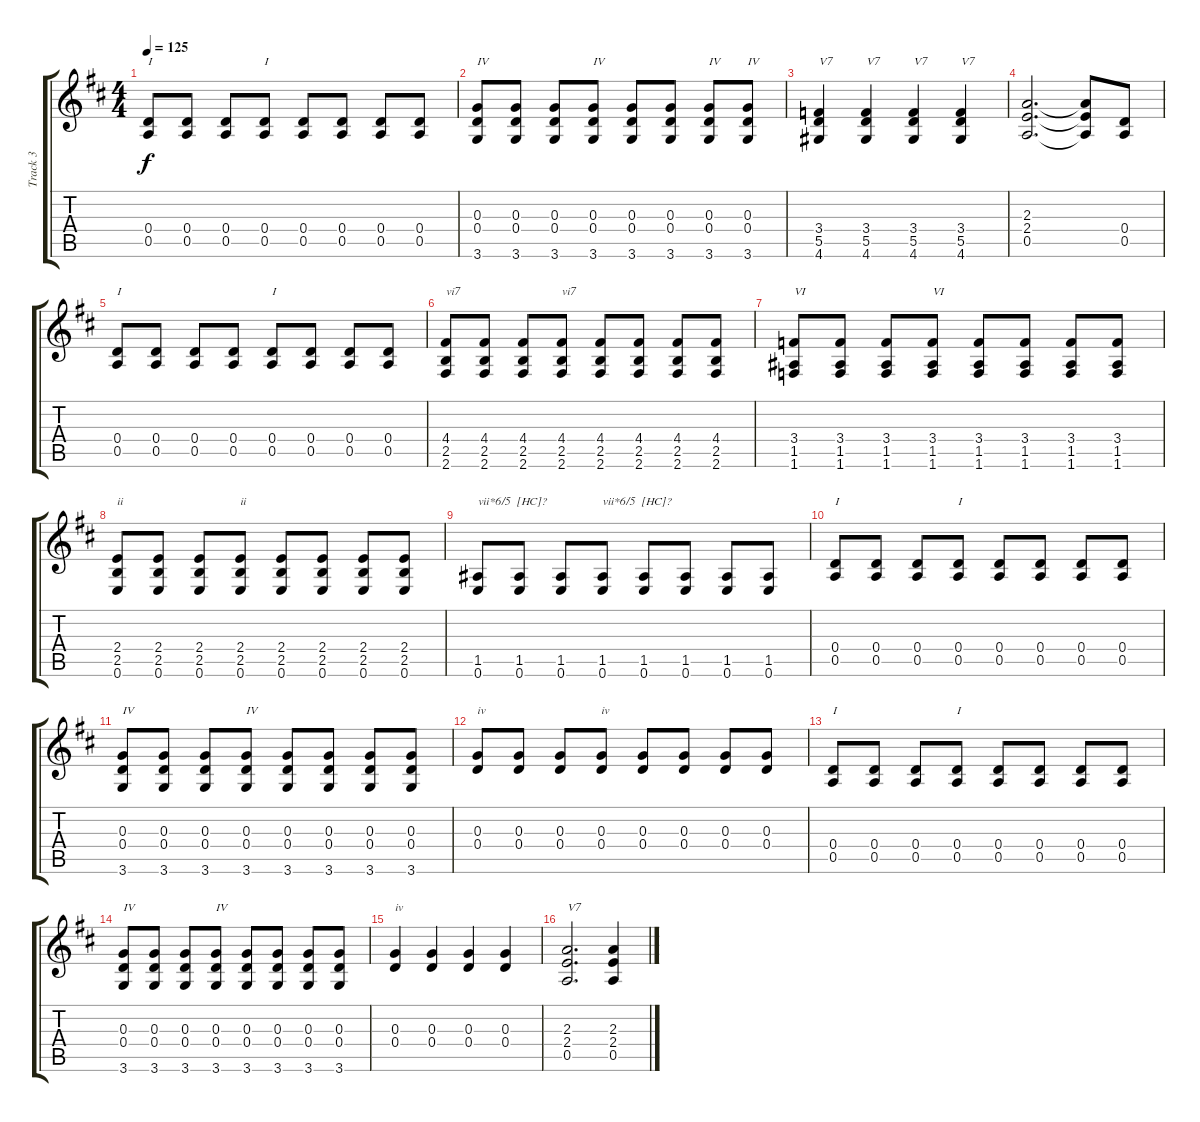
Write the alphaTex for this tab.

\track ("Track 3" "Track 3") {instrument overdrivenguitar}
\staff {score tabs}
\tuning (E4 B3 G3 D3 A2 E2) {hide}
\ts (4 4)
\tempo 125
\clef g2
\ks d
(0.4 0.5).8{txt "I" dy f} (0.4 0.5).8 (0.4 0.5).8 (0.4 0.5).8{txt "I"} (0.4 0.5).8 (0.4 0.5).8 (0.4 0.5).8 (0.4 0.5).8 |
(0.3 0.4 3.6).8{txt "IV"} (0.3 0.4 3.6).8 (0.3 0.4 3.6).8 (0.3 0.4 3.6).8{txt "IV"} (0.3 0.4 3.6).8 (0.3 0.4 3.6).8 (0.3 0.4 3.6).8{txt "IV"} (0.3 0.4 3.6).8{txt "IV"} |
(3.4 5.5 4.6).4{txt "V7"} (3.4 5.5 4.6).4{txt "V7"} (3.4 5.5 4.6).4{txt "V7"} (3.4 5.5 4.6).4{txt "V7"} |
(2.3 2.4 0.5).2{d} (2.3{t} 2.4{t} 0.5{t}).8 (0.4 0.5).8 |
(0.4 0.5).8{txt "I"} (0.4 0.5).8 (0.4 0.5).8 (0.4 0.5).8 (0.4 0.5).8{txt "I"} (0.4 0.5).8 (0.4 0.5).8 (0.4 0.5).8 |
(4.4 2.5 2.6).8{txt "vi7"} (4.4 2.5 2.6).8 (4.4 2.5 2.6).8 (4.4 2.5 2.6).8{txt "vi7"} (4.4 2.5 2.6).8 (4.4 2.5 2.6).8 (4.4 2.5 2.6).8 (4.4 2.5 2.6).8 |
(3.4 1.5 1.6).8{txt "VI"} (3.4 1.5 1.6).8 (3.4 1.5 1.6).8 (3.4 1.5 1.6).8{txt "VI"} (3.4 1.5 1.6).8 (3.4 1.5 1.6).8 (3.4 1.5 1.6).8 (3.4 1.5 1.6).8 |
(2.4 2.5 0.6).8{txt "ii"} (2.4 2.5 0.6).8 (2.4 2.5 0.6).8 (2.4 2.5 0.6).8{txt "ii"} (2.4 2.5 0.6).8 (2.4 2.5 0.6).8 (2.4 2.5 0.6).8 (2.4 2.5 0.6).8 |
(1.5 0.6).8{txt "vii*6/5  [HC]?"} (1.5 0.6).8 (1.5 0.6).8 (1.5 0.6).8{txt "vii*6/5  [HC]?"} (1.5 0.6).8 (1.5 0.6).8 (1.5 0.6).8 (1.5 0.6).8 |
(0.4 0.5).8{txt "I"} (0.4 0.5).8 (0.4 0.5).8 (0.4 0.5).8{txt "I"} (0.4 0.5).8 (0.4 0.5).8 (0.4 0.5).8 (0.4 0.5).8 |
(0.3 0.4 3.6).8{txt "IV"} (0.3 0.4 3.6).8 (0.3 0.4 3.6).8 (0.3 0.4 3.6).8{txt "IV"} (0.3 0.4 3.6).8 (0.3 0.4 3.6).8 (0.3 0.4 3.6).8 (0.3 0.4 3.6).8 |
(0.3 0.4).8{txt "iv"} (0.3 0.4).8 (0.3 0.4).8 (0.3 0.4).8{txt "iv"} (0.3 0.4).8 (0.3 0.4).8 (0.3 0.4).8 (0.3 0.4).8 |
(0.4 0.5).8{txt "I"} (0.4 0.5).8 (0.4 0.5).8 (0.4 0.5).8{txt "I"} (0.4 0.5).8 (0.4 0.5).8 (0.4 0.5).8 (0.4 0.5).8 |
(0.3 0.4 3.6).8{txt "IV"} (0.3 0.4 3.6).8 (0.3 0.4 3.6).8 (0.3 0.4 3.6).8{txt "IV"} (0.3 0.4 3.6).8 (0.3 0.4 3.6).8 (0.3 0.4 3.6).8 (0.3 0.4 3.6).8 |
(0.3 0.4).4{txt "iv"} (0.3 0.4).4 (0.3 0.4).4 (0.3 0.4).4 |
(2.3 2.4 0.5).2{d txt "V7"} (2.3 2.4 0.5).4
